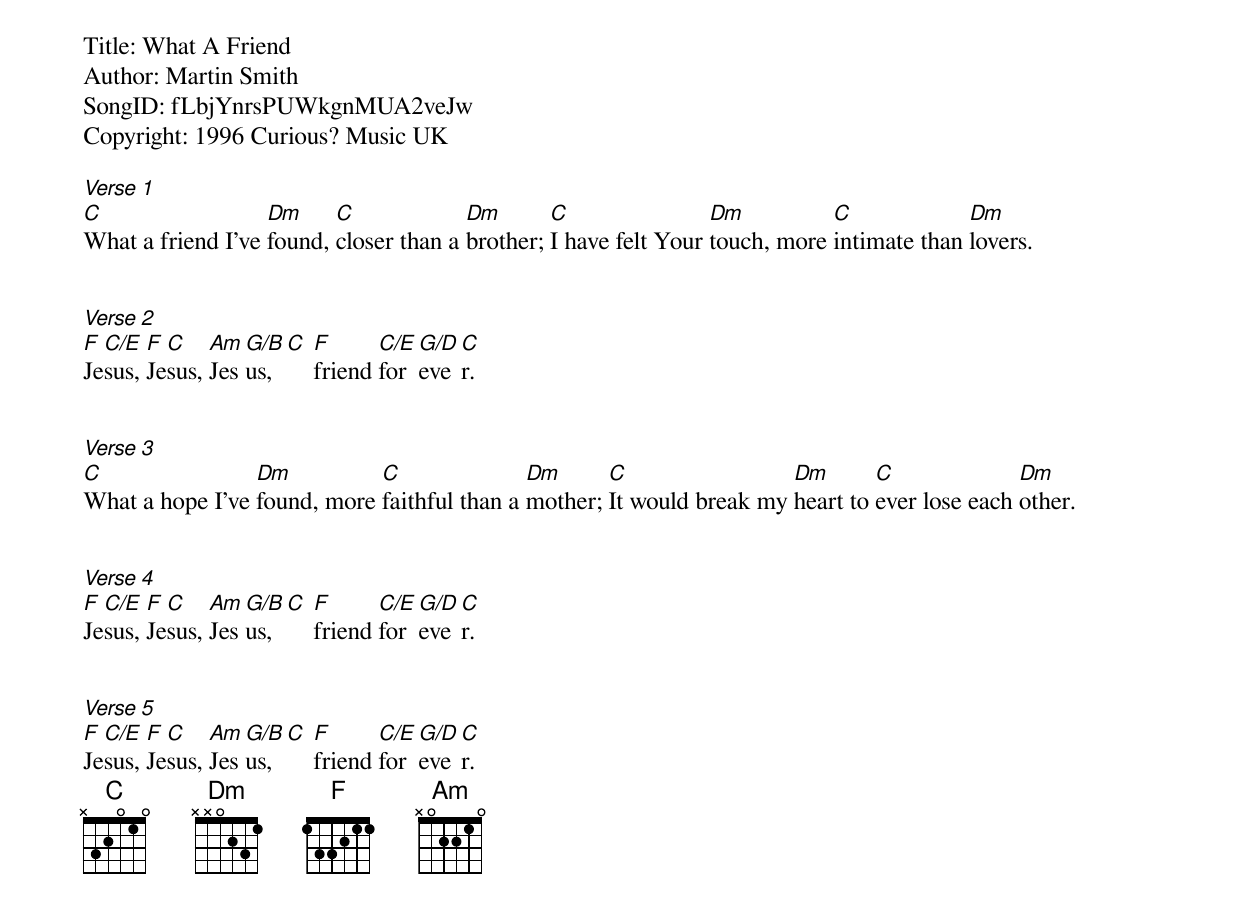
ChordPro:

Title: What A Friend
Author: Martin Smith
SongID: fLbjYnrsPUWkgnMUA2veJw
Copyright: 1996 Curious? Music UK

[Verse 1]
[C]What a friend I've [Dm]found, [C]closer than a [Dm]brother; [C]I have felt Your [Dm]touch, more [C]intimate than [Dm]lovers.


[Verse 2]
[F]Je[C/E]sus, [F]Je[C]sus, [Am]Jes[G/B]us,[C] [F]friend [C/E]for[G/D]eve[C]r.


[Verse 3]
[C]What a hope I've [Dm]found, more [C]faithful than a [Dm]mother; [C]It would break my [Dm]heart to [C]ever lose each [Dm]other.


[Verse 4]
[F]Je[C/E]sus, [F]Je[C]sus, [Am]Jes[G/B]us,[C] [F]friend [C/E]for[G/D]eve[C]r.


[Verse 5]
[F]Je[C/E]sus, [F]Je[C]sus, [Am]Jes[G/B]us,[C] [F]friend [C/E]for[G/D]eve[C]r.
